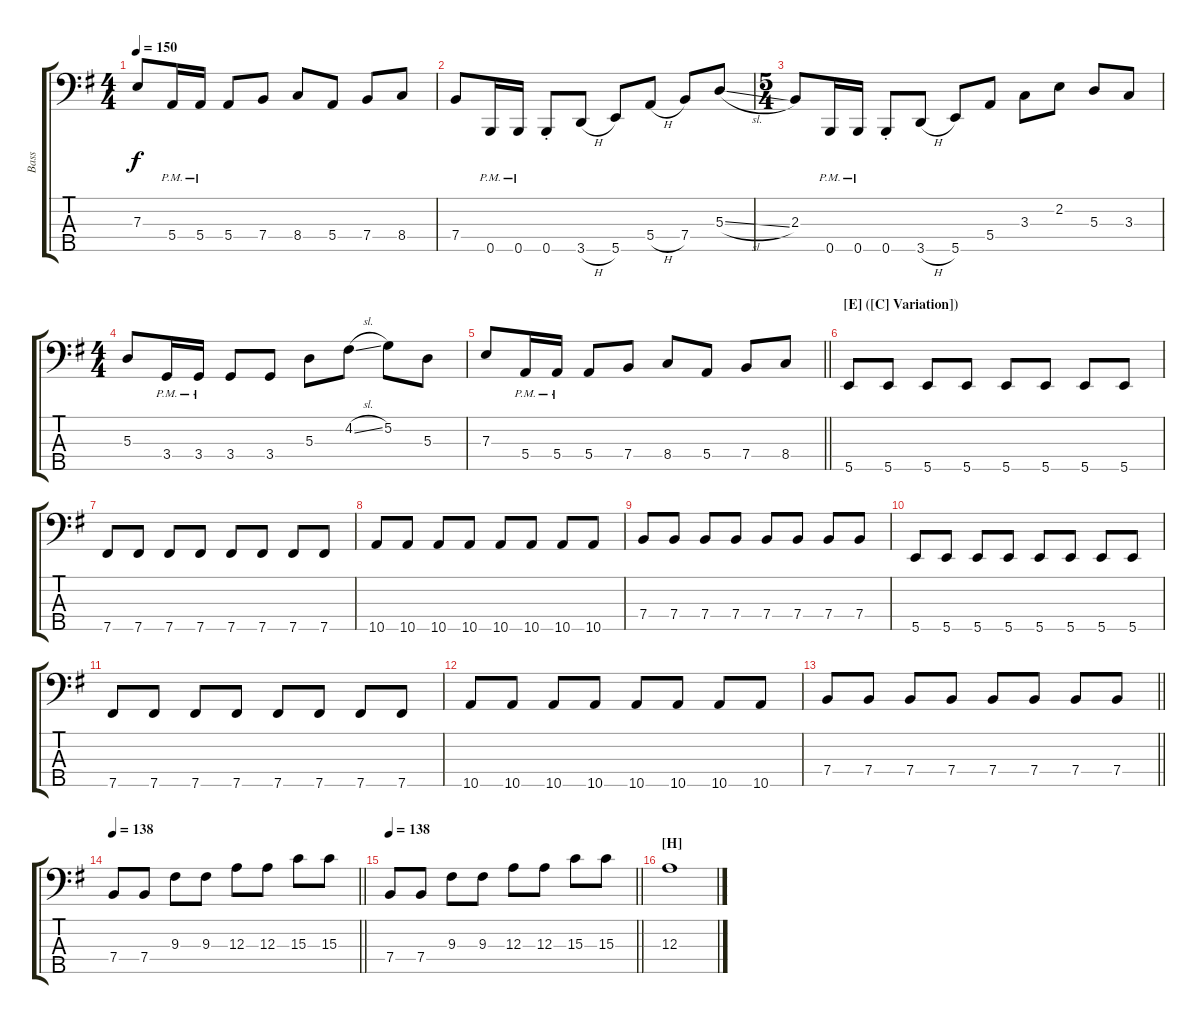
\track ("Bass" "Bass") {instrument electricbassfinger}
\staff {score tabs}
\tuning (G2 D2 A1 E1 B0) {hide}
\ts (4 4)
\tempo 150
\clef f4
\ks eminor
7.3.8{dy f} 5.4{pm}.16 5.4{pm}.16 5.4.8 7.4.8 8.4.8 5.4.8 7.4.8 8.4.8 |
7.4.8 0.5{pm}.16 0.5{pm}.16 0.5{st}.8 3.5{h}.8 5.5.8 5.4{h}.8 7.4.8 5.3{sl}.8 |
\ts (5 4)
2.3.8 0.5{pm}.16 0.5{pm}.16 0.5{st}.8 3.5{h}.8 5.5.8 5.4.8 3.3.8 2.2.8 5.3.8 3.3.8 |
\ts (4 4)
5.3.8 3.4{pm}.16 3.4{pm}.16 3.4.8 3.4.8 5.3.8 4.2{sl}.8 5.2.8 5.3.8 |
\barLineRight lightlight
7.3.8 5.4{pm}.16 5.4{pm}.16 5.4.8 7.4.8 8.4.8 5.4.8 7.4.8 8.4.8 |
\section ("" "[E] ([C] Variation])")
5.5.8 5.5.8 5.5.8 5.5.8 5.5.8 5.5.8 5.5.8 5.5.8 |
7.5.8 7.5.8 7.5.8 7.5.8 7.5.8 7.5.8 7.5.8 7.5.8 |
10.5.8 10.5.8 10.5.8 10.5.8 10.5.8 10.5.8 10.5.8 10.5.8 |
7.4.8 7.4.8 7.4.8 7.4.8 7.4.8 7.4.8 7.4.8 7.4.8 |
5.5.8 5.5.8 5.5.8 5.5.8 5.5.8 5.5.8 5.5.8 5.5.8 |
7.5.8 7.5.8 7.5.8 7.5.8 7.5.8 7.5.8 7.5.8 7.5.8 |
10.5.8 10.5.8 10.5.8 10.5.8 10.5.8 10.5.8 10.5.8 10.5.8 |
\barLineRight lightlight
7.4.8 7.4.8 7.4.8 7.4.8 7.4.8 7.4.8 7.4.8 7.4.8 |
\tempo 138
\barLineRight lightlight
7.4.8 7.4.8 9.3.8 9.3.8 12.3.8 12.3.8 15.3.8 15.3.8 |
\tempo 138
\barLineRight lightlight
7.4.8 7.4.8 9.3.8 9.3.8 12.3.8 12.3.8 15.3.8 15.3.8 |
\section ("" "[H]")
12.3.1{volume 0}
